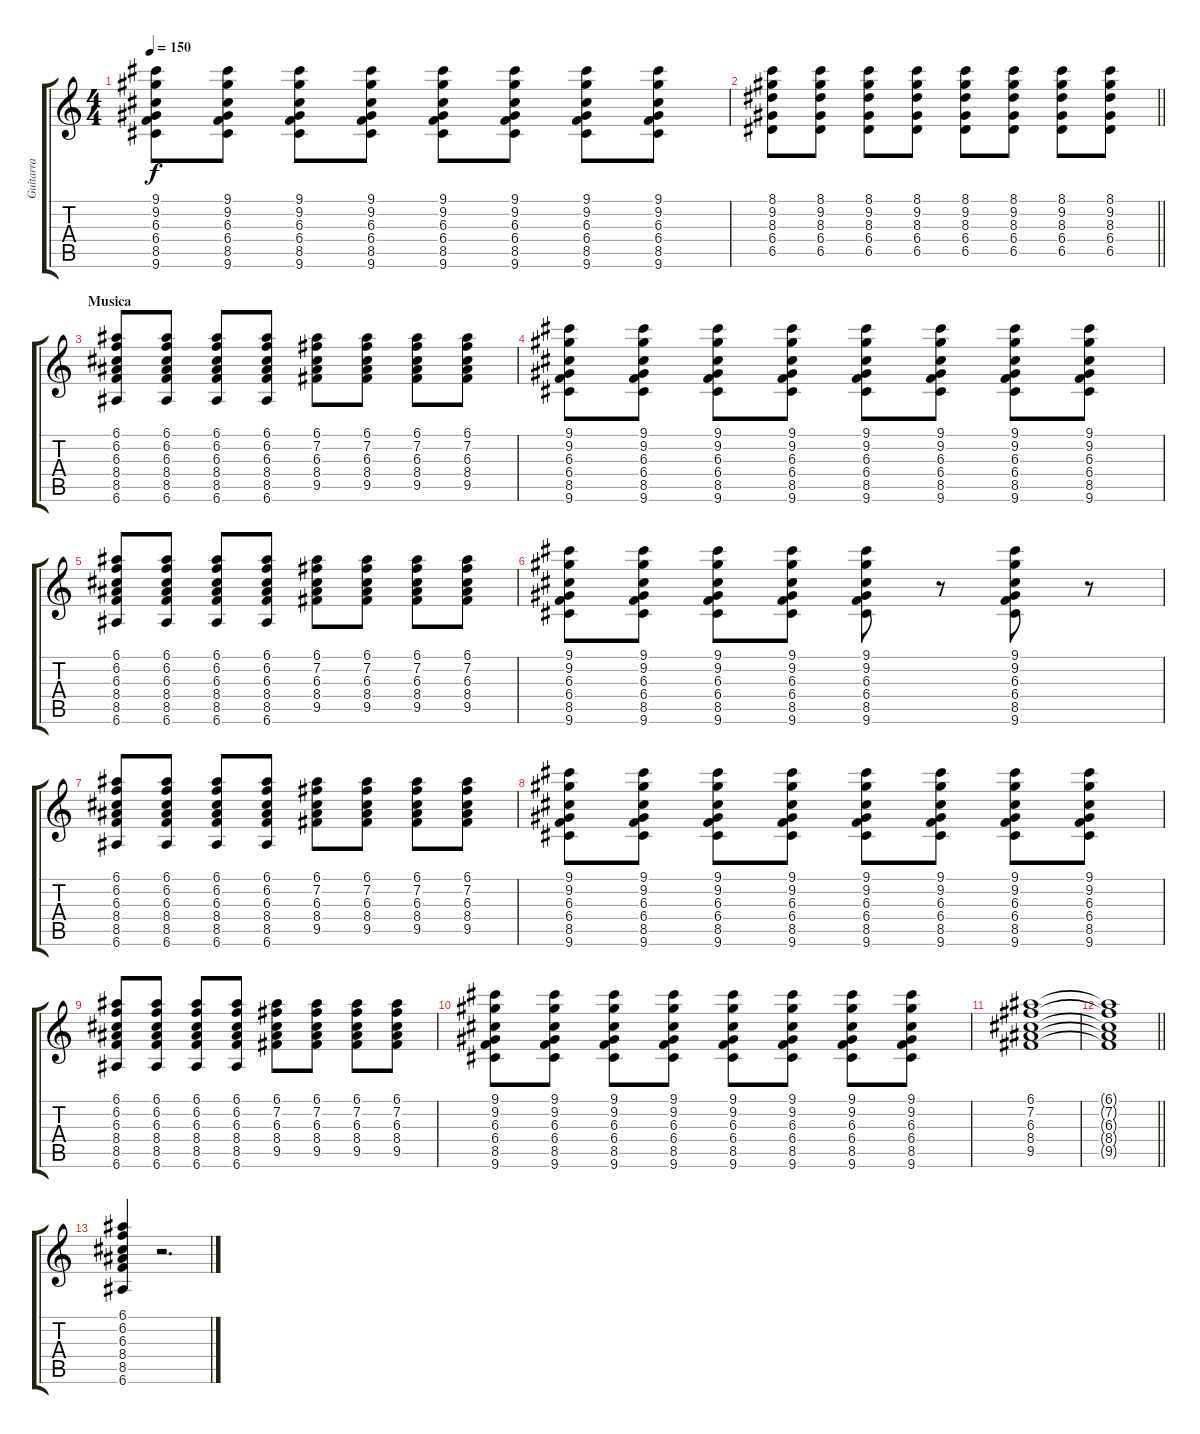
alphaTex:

\track ("Guitarra" "Guitarra") {instrument electricguitarclean}
\staff {score tabs}
\tuning (E4 B3 G3 D3 A2 E2) {hide}
\ts (4 4)
\tempo 150
\clef g2
\ks c
(9.1 9.2 6.3 6.4 8.5 9.6).8{dy f} (9.1 9.2 6.3 6.4 8.5 9.6).8 (9.1 9.2 6.3 6.4 8.5 9.6).8 (9.1 9.2 6.3 6.4 8.5 9.6).8 (9.1 9.2 6.3 6.4 8.5 9.6).8 (9.1 9.2 6.3 6.4 8.5 9.6).8 (9.1 9.2 6.3 6.4 8.5 9.6).8 (9.1 9.2 6.3 6.4 8.5 9.6).8 |
\barLineRight lightlight
(8.1 9.2 8.3 6.4 6.5).8 (8.1 9.2 8.3 6.4 6.5).8 (8.1 9.2 8.3 6.4 6.5).8 (8.1 9.2 8.3 6.4 6.5).8 (8.1 9.2 8.3 6.4 6.5).8 (8.1 9.2 8.3 6.4 6.5).8 (8.1 9.2 8.3 6.4 6.5).8 (8.1 9.2 8.3 6.4 6.5).8 |
\section ("" "Musica")
(6.1 6.2 6.3 8.4 8.5 6.6).8 (6.1 6.2 6.3 8.4 8.5 6.6).8 (6.1 6.2 6.3 8.4 8.5 6.6).8 (6.1 6.2 6.3 8.4 8.5 6.6).8 (6.1 7.2 6.3 8.4 9.5).8 (6.1 7.2 6.3 8.4 9.5).8 (6.1 7.2 6.3 8.4 9.5).8 (6.1 7.2 6.3 8.4 9.5).8 |
(9.1 9.2 6.3 6.4 8.5 9.6).8 (9.1 9.2 6.3 6.4 8.5 9.6).8 (9.1 9.2 6.3 6.4 8.5 9.6).8 (9.1 9.2 6.3 6.4 8.5 9.6).8 (9.1 9.2 6.3 6.4 8.5 9.6).8 (9.1 9.2 6.3 6.4 8.5 9.6).8 (9.1 9.2 6.3 6.4 8.5 9.6).8 (9.1 9.2 6.3 6.4 8.5 9.6).8 |
(6.1 6.2 6.3 8.4 8.5 6.6).8 (6.1 6.2 6.3 8.4 8.5 6.6).8 (6.1 6.2 6.3 8.4 8.5 6.6).8 (6.1 6.2 6.3 8.4 8.5 6.6).8 (6.1 7.2 6.3 8.4 9.5).8 (6.1 7.2 6.3 8.4 9.5).8 (6.1 7.2 6.3 8.4 9.5).8 (6.1 7.2 6.3 8.4 9.5).8 |
(9.1 9.2 6.3 6.4 8.5 9.6).8 (9.1 9.2 6.3 6.4 8.5 9.6).8 (9.1 9.2 6.3 6.4 8.5 9.6).8 (9.1 9.2 6.3 6.4 8.5 9.6).8 (9.1 9.2 6.3 6.4 8.5 9.6).8 r.8 (9.1 9.2 6.3 6.4 8.5 9.6).8 r.8 |
(6.1 6.2 6.3 8.4 8.5 6.6).8 (6.1 6.2 6.3 8.4 8.5 6.6).8 (6.1 6.2 6.3 8.4 8.5 6.6).8 (6.1 6.2 6.3 8.4 8.5 6.6).8 (6.1 7.2 6.3 8.4 9.5).8 (6.1 7.2 6.3 8.4 9.5).8 (6.1 7.2 6.3 8.4 9.5).8 (6.1 7.2 6.3 8.4 9.5).8 |
(9.1 9.2 6.3 6.4 8.5 9.6).8 (9.1 9.2 6.3 6.4 8.5 9.6).8 (9.1 9.2 6.3 6.4 8.5 9.6).8 (9.1 9.2 6.3 6.4 8.5 9.6).8 (9.1 9.2 6.3 6.4 8.5 9.6).8 (9.1 9.2 6.3 6.4 8.5 9.6).8 (9.1 9.2 6.3 6.4 8.5 9.6).8 (9.1 9.2 6.3 6.4 8.5 9.6).8 |
(6.1 6.2 6.3 8.4 8.5 6.6).8 (6.1 6.2 6.3 8.4 8.5 6.6).8 (6.1 6.2 6.3 8.4 8.5 6.6).8 (6.1 6.2 6.3 8.4 8.5 6.6).8 (6.1 7.2 6.3 8.4 9.5).8 (6.1 7.2 6.3 8.4 9.5).8 (6.1 7.2 6.3 8.4 9.5).8 (6.1 7.2 6.3 8.4 9.5).8 |
(9.1 9.2 6.3 6.4 8.5 9.6).8 (9.1 9.2 6.3 6.4 8.5 9.6).8 (9.1 9.2 6.3 6.4 8.5 9.6).8 (9.1 9.2 6.3 6.4 8.5 9.6).8 (9.1 9.2 6.3 6.4 8.5 9.6).8 (9.1 9.2 6.3 6.4 8.5 9.6).8 (9.1 9.2 6.3 6.4 8.5 9.6).8 (9.1 9.2 6.3 6.4 8.5 9.6).8 |
(6.1 7.2 6.3 8.4 9.5).1 |
\barLineRight lightlight
(6.1{t} 7.2{t} 6.3{t} 8.4{t} 9.5{t}).1 |
(6.1 6.2 6.3 8.4 8.5 6.6).4 r.2{d}
